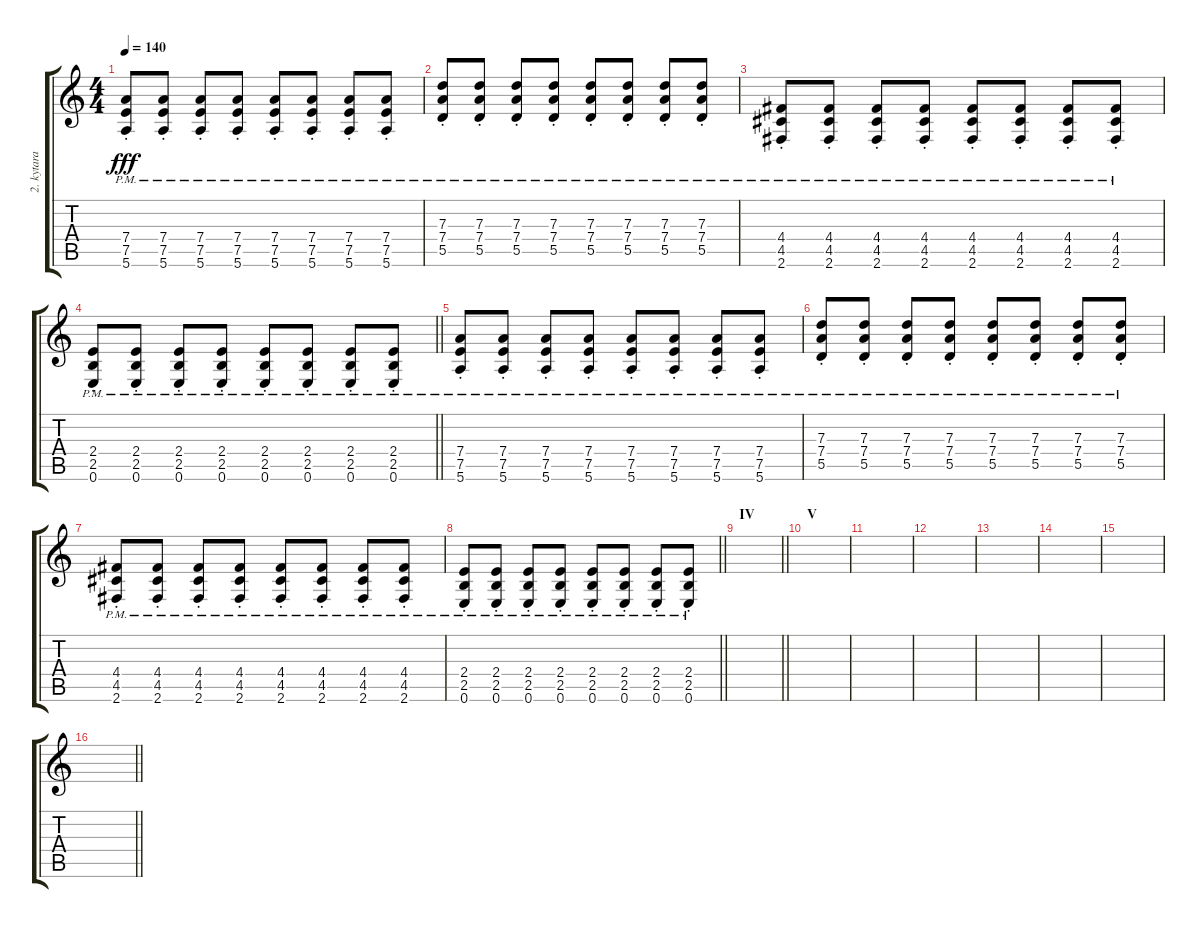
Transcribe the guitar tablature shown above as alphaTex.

\track ("2. kytara" "2. kytara") {instrument overdrivenguitar}
\staff {score tabs}
\tuning (E4 B3 G3 D3 A2 E2) {hide}
\ts (4 4)
\tempo 140
\clef g2
\ks c
(7.4{pm st} 7.5{pm st} 5.6{pm st}).8{dy fff} (7.4{pm st} 7.5{pm st} 5.6{pm st}).8 (7.4{pm st} 7.5{pm st} 5.6{pm st}).8 (7.4{pm st} 7.5{pm st} 5.6{pm st}).8 (7.4{pm st} 7.5{pm st} 5.6{pm st}).8 (7.4{pm st} 7.5{pm st} 5.6{pm st}).8 (7.4{pm st} 7.5{pm st} 5.6{pm st}).8 (7.4{pm st} 7.5{pm st} 5.6{pm st}).8 |
(7.3{pm st} 7.4{pm st} 5.5{pm st}).8 (7.3{pm st} 7.4{pm st} 5.5{pm st}).8 (7.3{pm st} 7.4{pm st} 5.5{pm st}).8 (7.3{pm st} 7.4{pm st} 5.5{pm st}).8 (7.3{pm st} 7.4{pm st} 5.5{pm st}).8 (7.3{pm st} 7.4{pm st} 5.5{pm st}).8 (7.3{pm st} 7.4{pm st} 5.5{pm st}).8 (7.3{pm st} 7.4{pm st} 5.5{pm st}).8 |
(4.4{pm st} 4.5{pm st} 2.6{pm st}).8 (4.4{pm st} 4.5{pm st} 2.6{pm st}).8 (4.4{pm st} 4.5{pm st} 2.6{pm st}).8 (4.4{pm st} 4.5{pm st} 2.6{pm st}).8 (4.4{pm st} 4.5{pm st} 2.6{pm st}).8 (4.4{pm st} 4.5{pm st} 2.6{pm st}).8 (4.4{pm st} 4.5{pm st} 2.6{pm st}).8 (4.4{pm st} 4.5{pm st} 2.6{pm st}).8 |
\barLineRight lightlight
(2.4{pm st} 2.5{pm st} 0.6{pm st}).8 (2.4{pm st} 2.5{pm st} 0.6{pm st}).8 (2.4{pm st} 2.5{pm st} 0.6{pm st}).8 (2.4{pm st} 2.5{pm st} 0.6{pm st}).8 (2.4{pm st} 2.5{pm st} 0.6{pm st}).8 (2.4{pm st} 2.5{pm st} 0.6{pm st}).8 (2.4{pm st} 2.5{pm st} 0.6{pm st}).8 (2.4{pm st} 2.5{pm st} 0.6{pm st}).8 |
(7.4{pm st} 7.5{pm st} 5.6{pm st}).8 (7.4{pm st} 7.5{pm st} 5.6{pm st}).8 (7.4{pm st} 7.5{pm st} 5.6{pm st}).8 (7.4{pm st} 7.5{pm st} 5.6{pm st}).8 (7.4{pm st} 7.5{pm st} 5.6{pm st}).8 (7.4{pm st} 7.5{pm st} 5.6{pm st}).8 (7.4{pm st} 7.5{pm st} 5.6{pm st}).8 (7.4{pm st} 7.5{pm st} 5.6{pm st}).8 |
(7.3{pm st} 7.4{pm st} 5.5{pm st}).8 (7.3{pm st} 7.4{pm st} 5.5{pm st}).8 (7.3{pm st} 7.4{pm st} 5.5{pm st}).8 (7.3{pm st} 7.4{pm st} 5.5{pm st}).8 (7.3{pm st} 7.4{pm st} 5.5{pm st}).8 (7.3{pm st} 7.4{pm st} 5.5{pm st}).8 (7.3{pm st} 7.4{pm st} 5.5{pm st}).8 (7.3{pm st} 7.4{pm st} 5.5{pm st}).8 |
(4.4{pm st} 4.5{pm st} 2.6{pm st}).8 (4.4{pm st} 4.5{pm st} 2.6{pm st}).8 (4.4{pm st} 4.5{pm st} 2.6{pm st}).8 (4.4{pm st} 4.5{pm st} 2.6{pm st}).8 (4.4{pm st} 4.5{pm st} 2.6{pm st}).8 (4.4{pm st} 4.5{pm st} 2.6{pm st}).8 (4.4{pm st} 4.5{pm st} 2.6{pm st}).8 (4.4{pm st} 4.5{pm st} 2.6{pm st}).8 |
\barLineRight lightlight
(2.4{pm st} 2.5{pm st} 0.6{pm st}).8 (2.4{pm st} 2.5{pm st} 0.6{pm st}).8 (2.4{pm st} 2.5{pm st} 0.6{pm st}).8 (2.4{pm st} 2.5{pm st} 0.6{pm st}).8 (2.4{pm st} 2.5{pm st} 0.6{pm st}).8 (2.4{pm st} 2.5{pm st} 0.6{pm st}).8 (2.4{pm st} 2.5{pm st} 0.6{pm st}).8 (2.4{pm st} 2.5{pm st} 0.6{pm st}).8 |
\section ("" "IV")
\barLineRight lightlight
|
\section ("" "V")
|
|
|
|
|
|
\barLineRight lightlight
